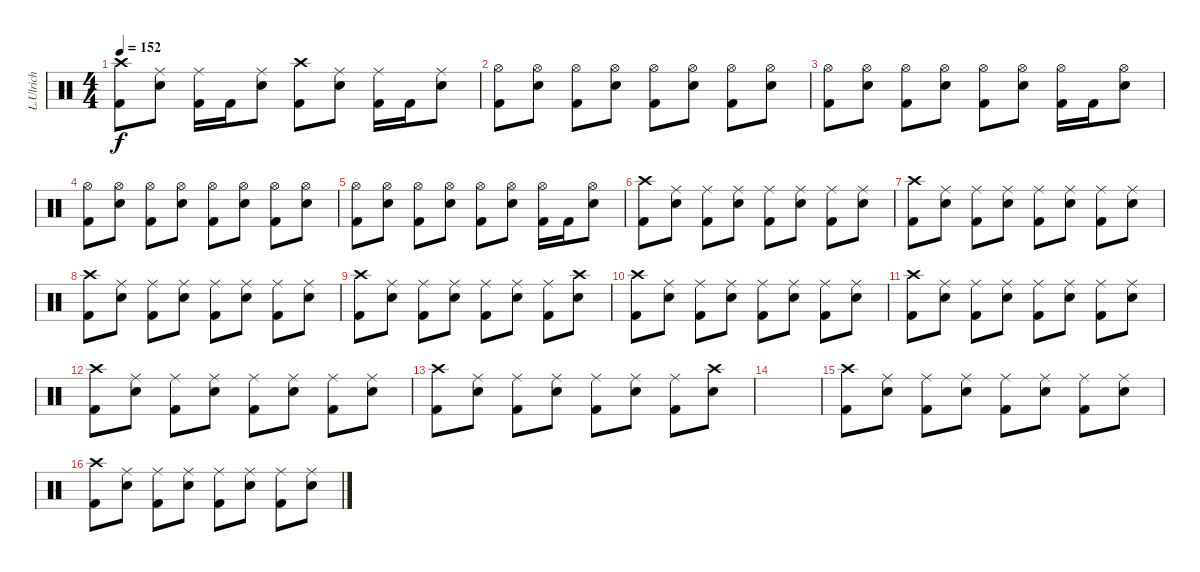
\track ("L.Ulrich" "L.Ulrich") {instrument percussion}
\staff {score}
\articulation defaults
\ts (4 4)
\tempo 152
\clef neutral
\ks c
("Crash high (hit)" "Kick (hit) 2").8{dy f} ("Ride (middle)" "Snare (hit) 2").8 ("Ride (middle)" "Kick (hit) 2").16 "Kick (hit) 2".16 ("Ride (middle)" "Snare (hit) 2").8 ("Crash high (hit)" "Kick (hit) 2").8 ("Ride (middle)" "Snare (hit) 2").8 ("Ride (middle)" "Kick (hit) 2").16 "Kick (hit) 2".16 ("Ride (middle)" "Snare (hit) 2").8 |
("Hi-Hat (open)" "Kick (hit) 2").8 ("Hi-Hat (open)" "Snare (hit) 2").8 ("Hi-Hat (open)" "Kick (hit) 2").8 ("Hi-Hat (open)" "Snare (hit) 2").8 ("Hi-Hat (open)" "Kick (hit) 2").8 ("Hi-Hat (open)" "Snare (hit) 2").8 ("Hi-Hat (open)" "Kick (hit) 2").8 ("Hi-Hat (open)" "Snare (hit) 2").8 |
("Hi-Hat (open)" "Kick (hit) 2").8 ("Hi-Hat (open)" "Snare (hit) 2").8 ("Hi-Hat (open)" "Kick (hit) 2").8 ("Hi-Hat (open)" "Snare (hit) 2").8 ("Hi-Hat (open)" "Kick (hit) 2").8 ("Hi-Hat (open)" "Snare (hit) 2").8 ("Hi-Hat (open)" "Kick (hit) 2").16 "Kick (hit) 2".16 ("Hi-Hat (open)" "Snare (hit) 2").8 |
("Hi-Hat (open)" "Kick (hit) 2").8 ("Hi-Hat (open)" "Snare (hit) 2").8 ("Hi-Hat (open)" "Kick (hit) 2").8 ("Hi-Hat (open)" "Snare (hit) 2").8 ("Hi-Hat (open)" "Kick (hit) 2").8 ("Hi-Hat (open)" "Snare (hit) 2").8 ("Hi-Hat (open)" "Kick (hit) 2").8 ("Hi-Hat (open)" "Snare (hit) 2").8 |
("Hi-Hat (open)" "Kick (hit) 2").8 ("Hi-Hat (open)" "Snare (hit) 2").8 ("Hi-Hat (open)" "Kick (hit) 2").8 ("Hi-Hat (open)" "Snare (hit) 2").8 ("Hi-Hat (open)" "Kick (hit) 2").8 ("Hi-Hat (open)" "Snare (hit) 2").8 ("Hi-Hat (open)" "Kick (hit) 2").16 "Kick (hit) 2".16 ("Hi-Hat (open)" "Snare (hit) 2").8 |
("Crash high (hit)" "Kick (hit) 2").8 ("Ride (middle)" "Snare (hit) 2").8 ("Ride (middle)" "Kick (hit) 2").8 ("Ride (middle)" "Snare (hit) 2").8 ("Ride (middle)" "Kick (hit) 2").8 ("Ride (middle)" "Snare (hit) 2").8 ("Ride (middle)" "Kick (hit) 2").8 ("Ride (middle)" "Snare (hit) 2").8 |
("Crash high (hit)" "Kick (hit) 2").8 ("Ride (middle)" "Snare (hit) 2").8 ("Ride (middle)" "Kick (hit) 2").8 ("Ride (middle)" "Snare (hit) 2").8 ("Ride (middle)" "Kick (hit) 2").8 ("Ride (middle)" "Snare (hit) 2").8 ("Ride (middle)" "Kick (hit) 2").8 ("Ride (middle)" "Snare (hit) 2").8 |
("Crash high (hit)" "Kick (hit) 2").8 ("Ride (middle)" "Snare (hit) 2").8 ("Ride (middle)" "Kick (hit) 2").8 ("Ride (middle)" "Snare (hit) 2").8 ("Ride (middle)" "Kick (hit) 2").8 ("Ride (middle)" "Snare (hit) 2").8 ("Ride (middle)" "Kick (hit) 2").8 ("Ride (middle)" "Snare (hit) 2").8 |
("Crash high (hit)" "Kick (hit) 2").8 ("Ride (middle)" "Snare (hit) 2").8 ("Ride (middle)" "Kick (hit) 2").8 ("Ride (middle)" "Snare (hit) 2").8 ("Ride (middle)" "Kick (hit) 2").8 ("Ride (middle)" "Snare (hit) 2").8 ("Ride (middle)" "Kick (hit) 2").8 ("Crash high (hit)" "Snare (hit) 2").8 |
("Crash high (hit)" "Kick (hit) 2").8 ("Ride (middle)" "Snare (hit) 2").8 ("Ride (middle)" "Kick (hit) 2").8 ("Ride (middle)" "Snare (hit) 2").8 ("Ride (middle)" "Kick (hit) 2").8 ("Ride (middle)" "Snare (hit) 2").8 ("Ride (middle)" "Kick (hit) 2").8 ("Ride (middle)" "Snare (hit) 2").8 |
("Crash high (hit)" "Kick (hit) 2").8 ("Ride (middle)" "Snare (hit) 2").8 ("Ride (middle)" "Kick (hit) 2").8 ("Ride (middle)" "Snare (hit) 2").8 ("Ride (middle)" "Kick (hit) 2").8 ("Ride (middle)" "Snare (hit) 2").8 ("Ride (middle)" "Kick (hit) 2").8 ("Ride (middle)" "Snare (hit) 2").8 |
("Crash high (hit)" "Kick (hit) 2").8 ("Ride (middle)" "Snare (hit) 2").8 ("Ride (middle)" "Kick (hit) 2").8 ("Ride (middle)" "Snare (hit) 2").8 ("Ride (middle)" "Kick (hit) 2").8 ("Ride (middle)" "Snare (hit) 2").8 ("Ride (middle)" "Kick (hit) 2").8 ("Ride (middle)" "Snare (hit) 2").8 |
("Crash high (hit)" "Kick (hit) 2").8 ("Ride (middle)" "Snare (hit) 2").8 ("Ride (middle)" "Kick (hit) 2").8 ("Ride (middle)" "Snare (hit) 2").8 ("Ride (middle)" "Kick (hit) 2").8 ("Ride (middle)" "Snare (hit) 2").8 ("Ride (middle)" "Kick (hit) 2").8 ("Crash high (hit)" "Snare (hit) 2").8 |
|
("Crash high (hit)" "Kick (hit) 2").8 ("Ride (middle)" "Snare (hit) 2").8 ("Ride (middle)" "Kick (hit) 2").8 ("Ride (middle)" "Snare (hit) 2").8 ("Ride (middle)" "Kick (hit) 2").8 ("Ride (middle)" "Snare (hit) 2").8 ("Ride (middle)" "Kick (hit) 2").8 ("Ride (middle)" "Snare (hit) 2").8 |
("Crash high (hit)" "Kick (hit) 2").8 ("Ride (middle)" "Snare (hit) 2").8 ("Ride (middle)" "Kick (hit) 2").8 ("Ride (middle)" "Snare (hit) 2").8 ("Ride (middle)" "Kick (hit) 2").8 ("Ride (middle)" "Snare (hit) 2").8 ("Ride (middle)" "Kick (hit) 2").8 ("Ride (middle)" "Snare (hit) 2").8
